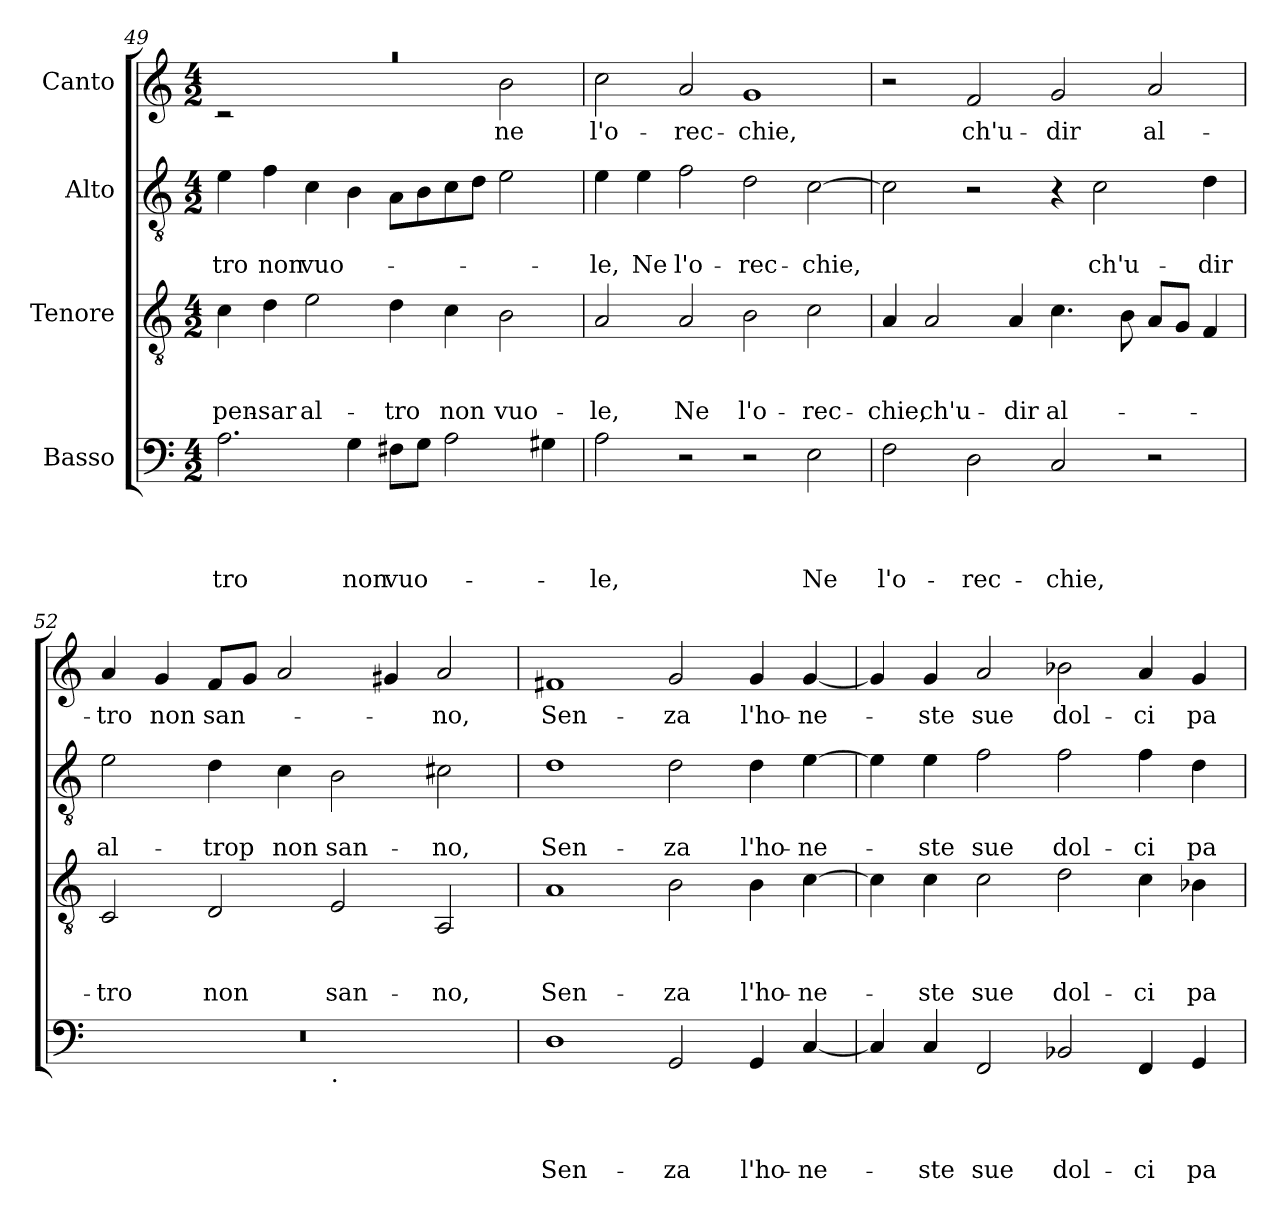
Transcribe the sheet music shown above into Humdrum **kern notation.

**kern	**text	**text	**text	**text	**kern	**text	**text	**text	**kern	**text	**text	**kern	**text
*part4	*part4	*part4	*part4	*part4	*part3	*part3	*part3	*part3	*part2	*part2	*part2	*part1	*part1
*staff4	*staff4	*staff4	*staff4	*staff4	*staff3	*staff3	*staff3	*staff3	*staff2	*staff2	*staff2	*staff1	*staff1
*I"Basso	*	*	*	*	*I"Tenore	*	*	*	*I"Alto	*	*	*I"Canto	*
*clefF4	*	*	*	*	*clefGv2	*	*	*	*clefGv2	*	*	*clefG2	*
*k[]	*	*	*	*	*k[]	*	*	*	*k[]	*	*	*k[]	*
*C:	*	*	*	*	*C:	*	*	*	*C:	*	*	*C:	*
*M4/2	*	*	*	*	*M4/2	*	*	*	*M4/2	*	*	*M4/2	*
=49	=49	=49	=49	=49	=49	=49	=49	=49	=49	=49	=49	=49	=49
!	!	!	!	!LO:LY:b	!	!	!	!LO:LY:b	!	!	!LO:LY:b	!LO:N:vis=1	!
*	*	*	*	*	*	*	*	*	*	*	*	*^	*
2.A\	.	.	.	-tro	4c\	.	.	pen-	4e\	.	-tro	0raa	2rc	.
!	!	!	!	!	!	!	!	!LO:LY:b:rj	!	!	!LO:LY:b	!	!	!
.	.	.	.	.	4d\	.	.	-sar	4f\	.	non	.	.	.
!	!	!	!	!	!	!	!	!LO:LY:b	!	!	!LO:LY:b	!	!	!
.	.	.	.	.	2e\	.	.	al-	4c\	.	vuo-	.	1ryy	.
!	!	!	!	!LO:LY:b	!	!	!	!	!	!	!	!	!	!
4G\	.	.	.	non	.	.	.	.	4B\	.	.	.	.	.
!	!	!	!	!LO:LY:b	!	!	!	!LO:LY:b	!	!	!	!	!	!
8F#X\L	.	.	.	vuo-	4d\	.	.	-tro	8A\L	.	.	.	.	.
8G\J	.	.	.	.	.	.	.	.	8B\	.	.	.	.	.
!	!	!	!	!	!	!	!	!LO:LY:b	!	!	!	!	!	!
2A\	.	.	.	.	4c\	.	.	non	8c\	.	.	.	.	.
.	.	.	.	.	.	.	.	.	8d\J	.	.	.	.	.
!	!	!	!	!	!	!	!	!LO:LY:b	!	!	!	!	!	!LO:LY:b
.	.	.	.	.	2B\	.	.	vuo-	2e\	.	.	.	2b\	ne
4G#X\	.	.	.	.	.	.	.	.	.	.	.	.	.	.
*	*	*	*	*	*	*	*	*	*	*	*	*v	*v	*
!!LO:LB:g=z
=50	=50	=50	=50	=50	=50	=50	=50	=50	=50	=50	=50	=50	=50
!	!	!	!	!LO:LY:b	!	!	!	!LO:LY:b	!	!	!LO:LY:b	!	!LO:LY:b
2A\	.	.	.	-le,	2A/	.	.	-le,	4e\	.	-le,	2cc\	l'o-
!	!	!	!	!	!	!	!	!	!	!	!LO:LY:b	!	!
.	.	.	.	.	.	.	.	.	4e\	.	Ne	.	.
!	!	!	!	!	!	!	!	!LO:LY:b	!	!	!LO:LY:b	!	!LO:LY:b
2r	.	.	.	.	2A/	.	.	Ne	2f\	.	l'o-	2a/	-rec-
!	!	!	!	!	!	!	!	!LO:LY:b	!	!	!LO:LY:b	!	!LO:LY:b
2r	.	.	.	.	2B\	.	.	l'o-	2d\	.	-rec-	1g	-chie,
!	!	!	!	!LO:LY:b	!	!	!	!LO:LY:b	!	!	!LO:LY:b	!	!
2E\	.	.	.	Ne	2c\	.	.	-rec-	[>2c\	.	-chie,	.	.
=51	=51	=51	=51	=51	=51	=51	=51	=51	=51	=51	=51	=51	=51
!	!	!	!	!LO:LY:b	!	!	!	!LO:LY:b	!	!	!	!	!
2F\	.	.	.	l'o-	4A/	.	.	-chie,	2c\]	.	.	2r	.
!	!	!	!	!	!	!	!	!LO:LY:b	!	!	!	!	!
.	.	.	.	.	2A/	.	.	ch'u-	.	.	.	.	.
!	!	!	!	!LO:LY:b	!	!	!	!	!	!	!	!	!LO:LY:b
2D\	.	.	.	-rec-	.	.	.	.	2r	.	.	2f/	ch'u-
!	!	!	!	!	!	!	!	!LO:LY:b	!	!	!	!	!
.	.	.	.	.	4A/	.	.	-dir	.	.	.	.	.
!	!	!	!	!LO:LY:b	!	!	!	!LO:LY:b	!	!	!	!	!LO:LY:b
2C/	.	.	.	-chie,	4.c\	.	.	al-	4r	.	.	2g/	-dir
!	!	!	!	!	!	!	!	!	!	!	!LO:LY:b	!	!
.	.	.	.	.	.	.	.	.	2c\	.	ch'u-	.	.
.	.	.	.	.	8B\	.	.	.	.	.	.	.	.
!	!	!	!	!	!	!	!	!	!	!	!	!	!LO:LY:b
2r	.	.	.	.	8A/L	.	.	.	.	.	.	2a/	al-
.	.	.	.	.	8G/J	.	.	.	.	.	.	.	.
!	!	!	!	!	!	!	!	!	!	!	!LO:LY:b	!	!
.	.	.	.	.	4F/	.	.	.	4d\	.	-dir	.	.
=52	=52	=52	=52	=52	=52	=52	=52	=52	=52	=52	=52	=52	=52
!	!	!	!	!	!	!	!	!LO:LY:b	!	!	!LO:LY:b	!	!LO:LY:b
*^	*	*	*	*	*	*	*	*	*	*	*	*	*
0r	1ryy	.	.	.	.	2C/	.	.	-tro	2e\	.	al-	4a/	-tro
!	!	!	!	!	!	!	!	!	!	!	!	!	!	!LO:LY:b
.	.	.	.	.	.	.	.	.	.	.	.	.	4g/	non
!	!	!	!	!	!	!	!	!	!LO:LY:b	!	!	!LO:LY:b	!	!LO:LY:b
.	.	.	.	.	.	2D/	.	.	non	4d\	.	-trop	8f/L	san-
.	.	.	.	.	.	.	.	.	.	.	.	.	8g/J	.
!	!	!	!	!	!	!	!	!	!	!	!	!LO:LY:b	!	!
.	.	.	.	.	.	.	.	.	.	4c\	.	non	2a/	.
!	!LO:TX:b:t=.	!	!	!	!	!	!	!	!	!	!	!	!	!
!	!	!	!	!	!	!	!	!	!LO:LY:b	!	!	!LO:LY:b	!	!
.	1ryy	.	.	.	.	2E/	.	.	san-	2B\	.	san-	.	.
.	.	.	.	.	.	.	.	.	.	.	.	.	4g#X/	.
!	!	!	!	!	!	!	!	!	!LO:LY:b	!	!	!LO:LY:b	!	!LO:LY:b
.	.	.	.	.	.	2AA/	.	.	-no,	2c#X\	.	-no,	2a/	-no,
=53	=53	=53	=53	=53	=53	=53	=53	=53	=53	=53	=53	=53	=53	=53
!	!	!	!	!	!LO:LY:b	!	!	!	!LO:LY:b	!	!	!LO:LY:b	!	!LO:LY:b
*v	*v	*	*	*	*	*	*	*	*	*	*	*	*	*
1D	.	.	.	Sen-	1A	.	.	Sen-	1d	.	Sen-	1f#X	Sen-
!	!	!	!	!LO:LY:b	!	!	!	!LO:LY:b	!	!	!LO:LY:b	!	!LO:LY:b
2GG/	.	.	.	-za	2B\	.	.	-za	2d\	.	-za	2g/	-za
!	!	!	!	!LO:LY:b	!	!	!	!LO:LY:b	!	!	!LO:LY:b	!	!LO:LY:b
4GG/	.	.	.	l'ho-	4B\	.	.	l'ho-	4d\	.	l'ho-	4g/	l'ho-
!	!	!	!	!LO:LY:b	!	!	!	!LO:LY:b	!	!	!LO:LY:b	!	!LO:LY:b
[<4C/	.	.	.	-ne-	[<4c\	.	.	-ne-	[<4e\	.	-ne-	[<4g/	-ne-
!!LO:LB:g=z
=54	=54	=54	=54	=54	=54	=54	=54	=54	=54	=54	=54	=54	=54
4C/]	.	.	.	.	4c\]	.	.	.	4e\]	.	.	4g/]	.
!	!	!	!	!LO:LY:b	!	!	!	!LO:LY:b	!	!	!LO:LY:b	!	!LO:LY:b
4C/	.	.	.	-ste	4c\	.	.	-ste	4e\	.	-ste	4g/	-ste
!	!	!	!	!LO:LY:b	!	!	!	!LO:LY:b	!	!	!LO:LY:b	!	!LO:LY:b
2FF/	.	.	.	sue	2c\	.	.	sue	2f\	.	sue	2a/	sue
!	!	!	!	!LO:LY:b	!	!	!	!LO:LY:b	!	!	!LO:LY:b	!	!LO:LY:b
2BB-X/	.	.	.	dol-	2d\	.	.	dol-	2f\	.	dol-	2b-X\	dol-
!	!	!	!	!LO:LY:b	!	!	!	!LO:LY:b	!	!	!LO:LY:b	!	!LO:LY:b
4FF/	.	.	.	-ci	4c\	.	.	-ci	4f\	.	-ci	4a/	-ci
!	!	!	!	!LO:LY:b	!	!	!	!LO:LY:b	!	!	!LO:LY:b	!	!LO:LY:b
4GG/	.	.	.	pa-	4B-X\	.	.	pa-	4d\	.	pa-	4g/	pa-
=	=	=	=	=	=	=	=	=	=	=	=	=	=
*-	*-	*-	*-	*-	*-	*-	*-	*-	*-	*-	*-	*-	*-
